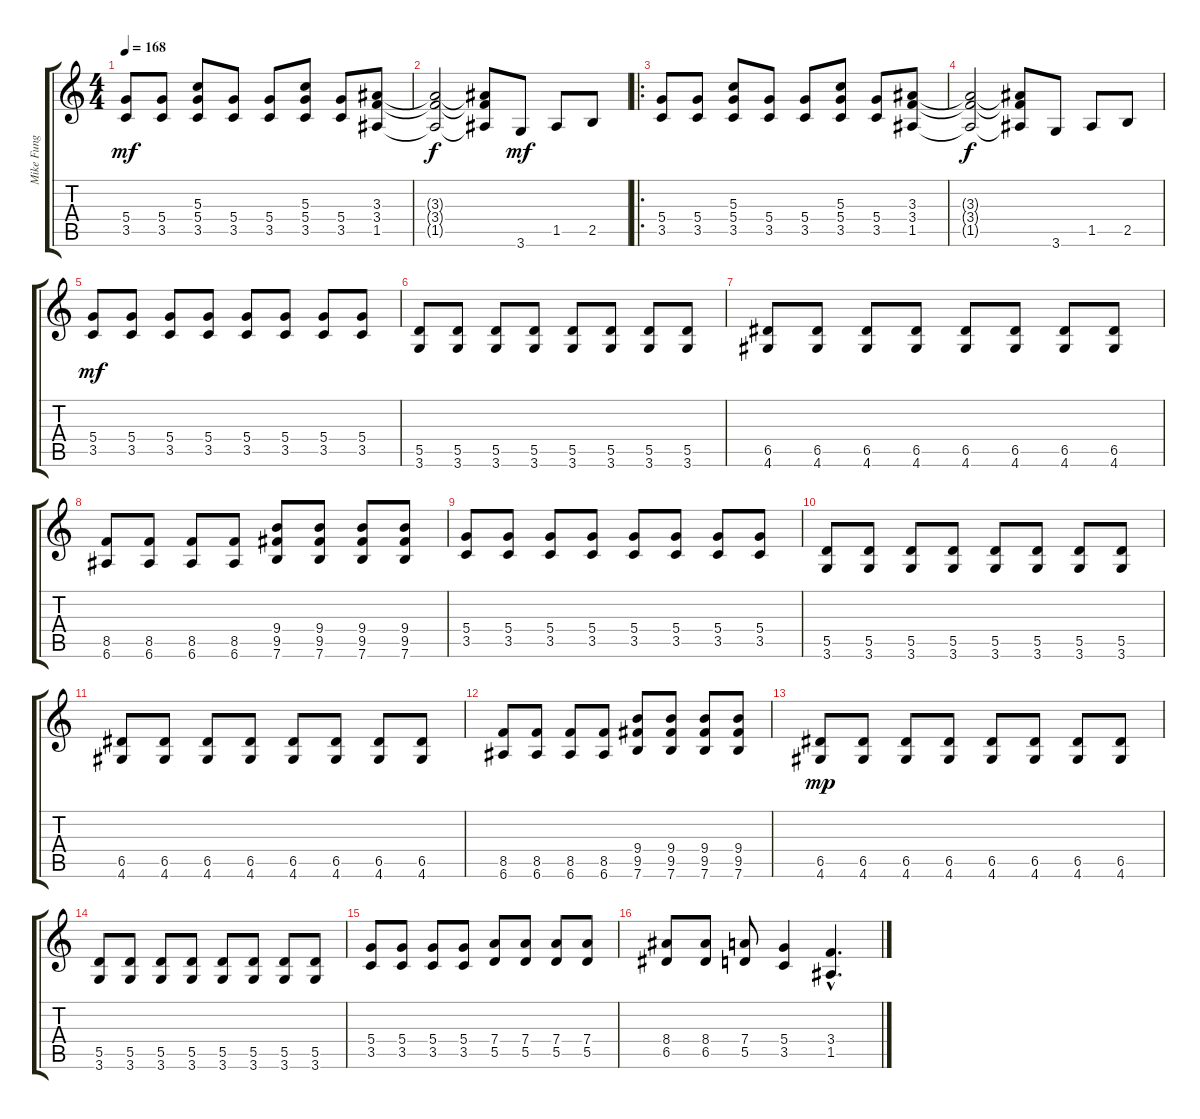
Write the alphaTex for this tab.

\track ("Mike Fung" "Mike Fung") {instrument overdrivenguitar}
\staff {score tabs}
\tuning (E4 B3 G3 D3 A2 E2) {hide}
\ts (4 4)
\tempo 168
\clef g2
\ks c
(5.4 3.5).8{dy mf instrument overdrivenguitar} (5.4 3.5).8 (5.3 5.4 3.5).8 (5.4 3.5).8 (5.4 3.5).8 (5.3 5.4 3.5).8 (5.4 3.5).8 (3.3 3.4 1.5).8 |
(3.3{t} 3.4{t} 1.5{t}).2{dy f} (3.3{t} 3.4{t} 1.5{t}).8 3.6.8{dy mf} 1.5.8 2.5.8 |
\ro
(5.4 3.5).8 (5.4 3.5).8 (5.3 5.4 3.5).8 (5.4 3.5).8 (5.4 3.5).8 (5.3 5.4 3.5).8 (5.4 3.5).8 (3.3 3.4 1.5).8 |
(3.3{t} 3.4{t} 1.5{t}).2{dy f} (3.3{t} 3.4{t} 1.5{t}).8 3.6.8 1.5.8 2.5.8 |
(5.4 3.5).8{dy mf} (5.4 3.5).8 (5.4 3.5).8 (5.4 3.5).8 (5.4 3.5).8 (5.4 3.5).8 (5.4 3.5).8 (5.4 3.5).8 |
(5.5 3.6).8 (5.5 3.6).8 (5.5 3.6).8 (5.5 3.6).8 (5.5 3.6).8 (5.5 3.6).8 (5.5 3.6).8 (5.5 3.6).8 |
(6.5 4.6).8 (6.5 4.6).8 (6.5 4.6).8 (6.5 4.6).8 (6.5 4.6).8 (6.5 4.6).8 (6.5 4.6).8 (6.5 4.6).8 |
(8.5 6.6).8 (8.5 6.6).8 (8.5 6.6).8 (8.5 6.6).8 (9.4 9.5 7.6).8 (9.4 9.5 7.6).8 (9.4 9.5 7.6).8 (9.4 9.5 7.6).8 |
(5.4 3.5).8 (5.4 3.5).8 (5.4 3.5).8 (5.4 3.5).8 (5.4 3.5).8 (5.4 3.5).8 (5.4 3.5).8 (5.4 3.5).8 |
(5.5 3.6).8 (5.5 3.6).8 (5.5 3.6).8 (5.5 3.6).8 (5.5 3.6).8 (5.5 3.6).8 (5.5 3.6).8 (5.5 3.6).8 |
(6.5 4.6).8 (6.5 4.6).8 (6.5 4.6).8 (6.5 4.6).8 (6.5 4.6).8 (6.5 4.6).8 (6.5 4.6).8 (6.5 4.6).8 |
(8.5 6.6).8 (8.5 6.6).8 (8.5 6.6).8 (8.5 6.6).8 (9.4 9.5 7.6).8 (9.4 9.5 7.6).8 (9.4 9.5 7.6).8 (9.4 9.5 7.6).8 |
(6.5 4.6).8{dy mp} (6.5 4.6).8 (6.5 4.6).8 (6.5 4.6).8 (6.5 4.6).8 (6.5 4.6).8 (6.5 4.6).8 (6.5 4.6).8 |
(5.5 3.6).8 (5.5 3.6).8 (5.5 3.6).8 (5.5 3.6).8 (5.5 3.6).8 (5.5 3.6).8 (5.5 3.6).8 (5.5 3.6).8 |
(5.4 3.5).8 (5.4 3.5).8 (5.4 3.5).8 (5.4 3.5).8 (7.4 5.5).8 (7.4 5.5).8 (7.4 5.5).8 (7.4 5.5).8 |
(8.4 6.5).8 (8.4 6.5).8 (7.4 5.5).8 (5.4 3.5).4 (3.4{hac} 1.5{hac}).4{d}
